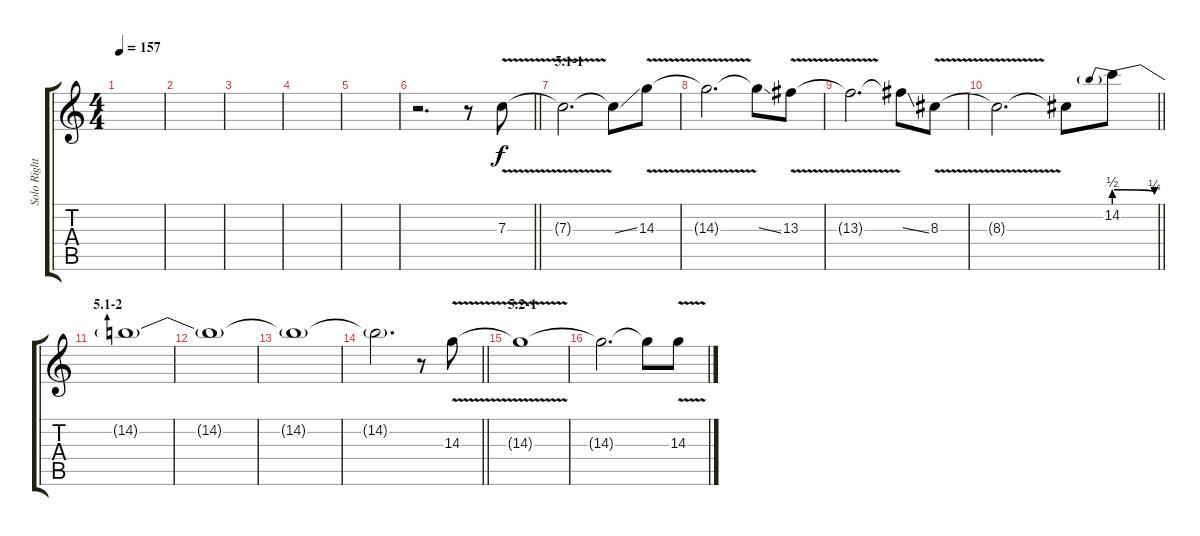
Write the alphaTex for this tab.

\track ("Solo Right" "Solo Right") {instrument overdrivenguitar}
\staff {score tabs}
\tuning (D4 A3 F3 C3 G2 C2) {hide}
\ts (4 4)
\tempo 157
\clef g2
\ks c
|
|
|
|
|
\barLineRight lightlight
r.2{d} r.8 7.3{v}.8 |
\section ("" "5.1-1")
7.3{t}.2{d} 7.3{ss t}.8 14.3{v}.8 |
14.3{t}.2{d} 14.3{ss t}.8 13.3{v}.8 |
13.3{t}.2{d} 13.3{ss t}.8 8.3{v}.8 |
\barLineRight lightlight
8.3{t}.2{d} 8.3{t}.8 14.2{be (prebendrelease 0 2 60 1)}.8 |
\section ("" "5.1-2")
14.2{t}.1 |
14.2{t}.1 |
14.2{t}.1 |
\barLineRight lightlight
14.2{t}.2{d} r.8 14.3{v}.8 |
\section ("" "5.2-1")
14.3{t}.1 |
14.3{t}.2{d} 14.3{t}.8 14.3{v}.8
